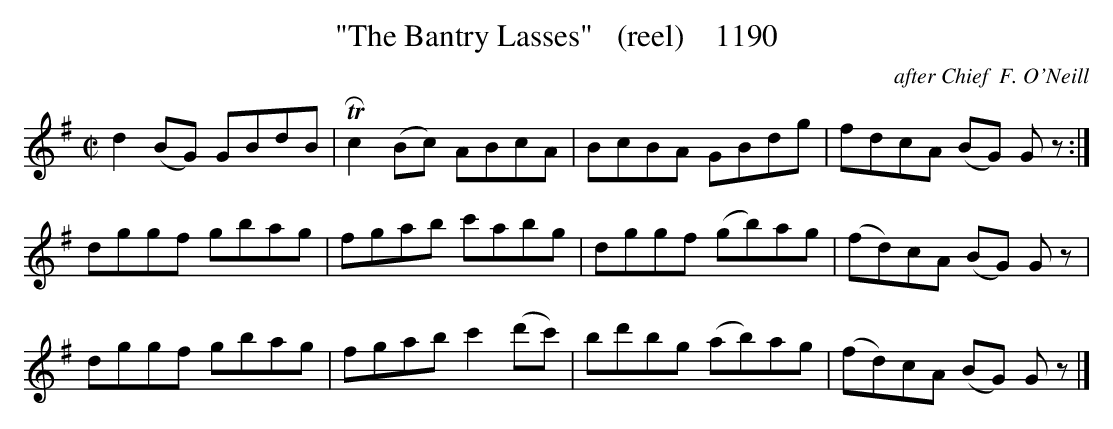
X:1
T:"The Bantry Lasses"   (reel)    1190
C:after Chief  F. O'Neill
BRENNAN July 2003 (HTTP://WWW.SOSYOURMOM.COM)
M:C|
L:1/8
K:G
d2(BG) GBdB| TRc2(Bc) ABcA|BcBA GBdg|fdcA (BG) G z:|
dggf gbag|fgab c'abg|dggf (gb)ag|(fd)cA (BG) G z|
dggf gbag|fgab c'2(d'c')|bd'bg (ab)ag|(fd)cA (BG) G z|]
